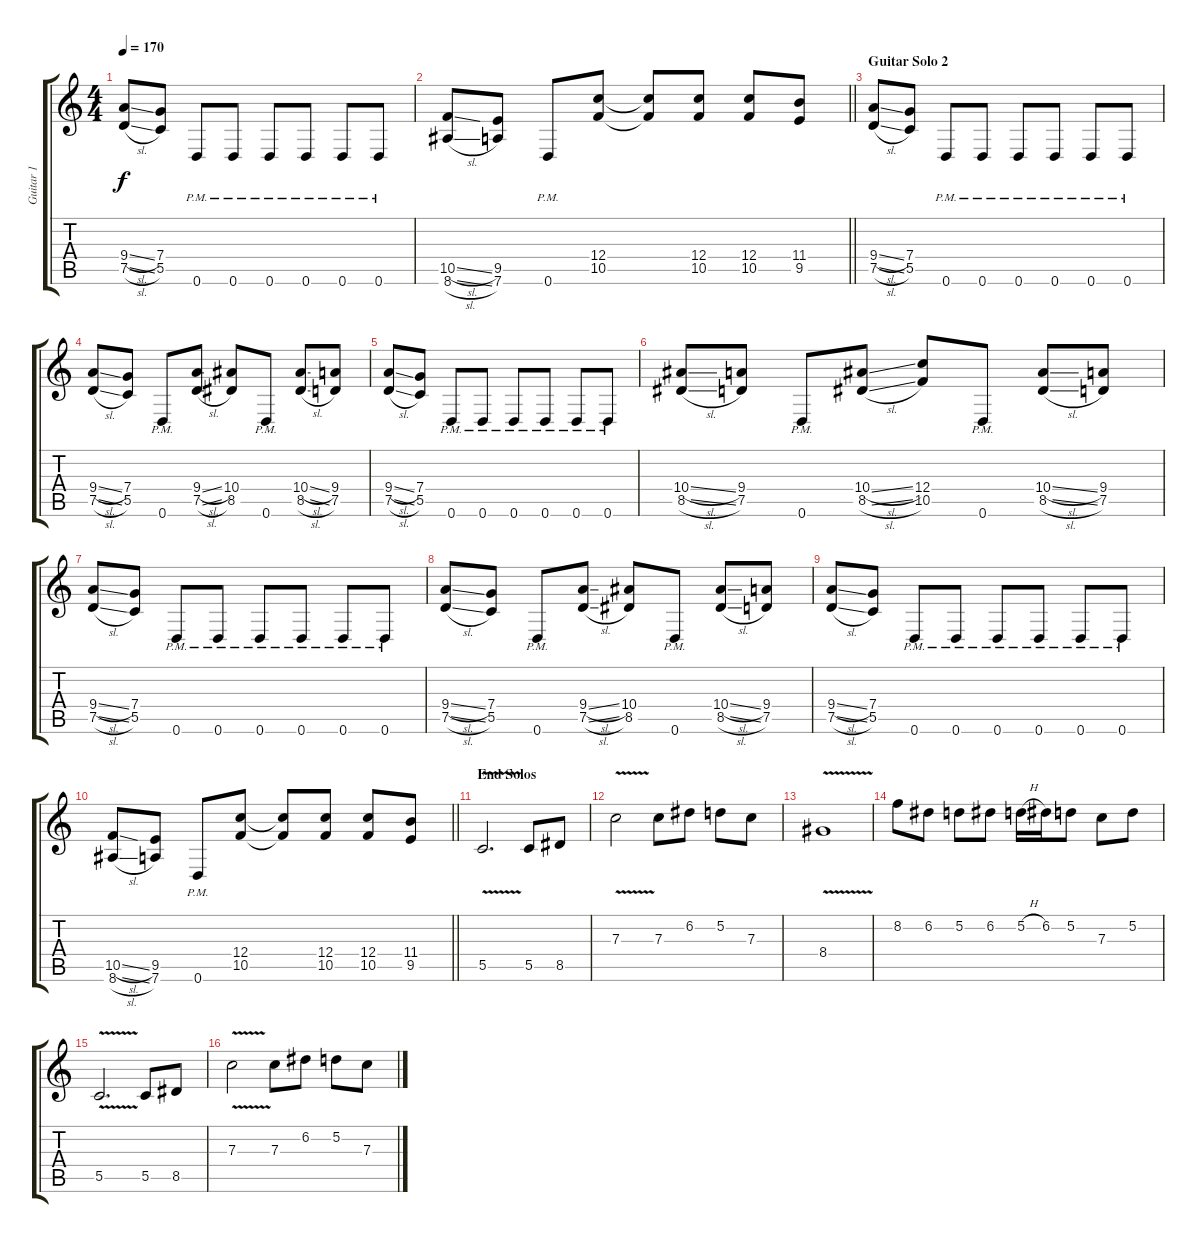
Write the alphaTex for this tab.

\track ("Guitar 1" "Guitar 1") {instrument distortionguitar}
\staff {score tabs}
\tuning (D4 A3 F3 C3 G2 D2) {hide}
\ts (4 4)
\tempo 170
\clef g2
\ks c
(9.4{sl} 7.5{sl}).8{dy f} (7.4 5.5).8 0.6{pm}.8 0.6{pm}.8 0.6{pm}.8 0.6{pm}.8 0.6{pm}.8 0.6{pm}.8 |
\barLineRight lightlight
(10.5{sl} 8.6{sl}).8 (9.5 7.6).8 0.6{pm}.8 (12.4 10.5).8 (12.4{t} 10.5{t}).8 (12.4 10.5).8 (12.4 10.5).8 (11.4 9.5).8 |
\section ("" "Guitar Solo 2")
(9.4{sl} 7.5{sl}).8 (7.4 5.5).8 0.6{pm}.8 0.6{pm}.8 0.6{pm}.8 0.6{pm}.8 0.6{pm}.8 0.6{pm}.8 |
(9.4{sl} 7.5{sl}).8 (7.4 5.5).8 0.6{pm}.8 (9.4{sl} 7.5{sl}).8 (10.4 8.5).8 0.6{pm}.8 (10.4{sl} 8.5{sl}).8 (9.4 7.5).8 |
(9.4{sl} 7.5{sl}).8 (7.4 5.5).8 0.6{pm}.8 0.6{pm}.8 0.6{pm}.8 0.6{pm}.8 0.6{pm}.8 0.6{pm}.8 |
(10.4{sl} 8.5{sl}).8 (9.4 7.5).8 0.6{pm}.8 (10.4{sl} 8.5{sl}).8 (12.4 10.5).8 0.6{pm}.8 (10.4{sl} 8.5{sl}).8 (9.4 7.5).8 |
(9.4{sl} 7.5{sl}).8 (7.4 5.5).8 0.6{pm}.8 0.6{pm}.8 0.6{pm}.8 0.6{pm}.8 0.6{pm}.8 0.6{pm}.8 |
(9.4{sl} 7.5{sl}).8 (7.4 5.5).8 0.6{pm}.8 (9.4{sl} 7.5{sl}).8 (10.4 8.5).8 0.6{pm}.8 (10.4{sl} 8.5{sl}).8 (9.4 7.5).8 |
(9.4{sl} 7.5{sl}).8 (7.4 5.5).8 0.6{pm}.8 0.6{pm}.8 0.6{pm}.8 0.6{pm}.8 0.6{pm}.8 0.6{pm}.8 |
\barLineRight lightlight
(10.5{sl} 8.6{sl}).8 (9.5 7.6).8 0.6{pm}.8 (12.4 10.5).8 (12.4{t} 10.5{t}).8 (12.4 10.5).8 (12.4 10.5).8 (11.4 9.5).8 |
\section ("" "End Solos")
5.5{v}.2{d} 5.5.8 8.5.8 |
7.3{v}.2 7.3.8 6.2.8 5.2.8 7.3.8 |
8.4{v}.1 |
8.2.8 6.2.8 5.2.8 6.2.8 5.2{h}.16 6.2.16 5.2.8 7.3.8 5.2.8 |
5.5{v}.2{d} 5.5.8 8.5.8 |
7.3{v}.2 7.3.8 6.2.8 5.2.8 7.3.8
